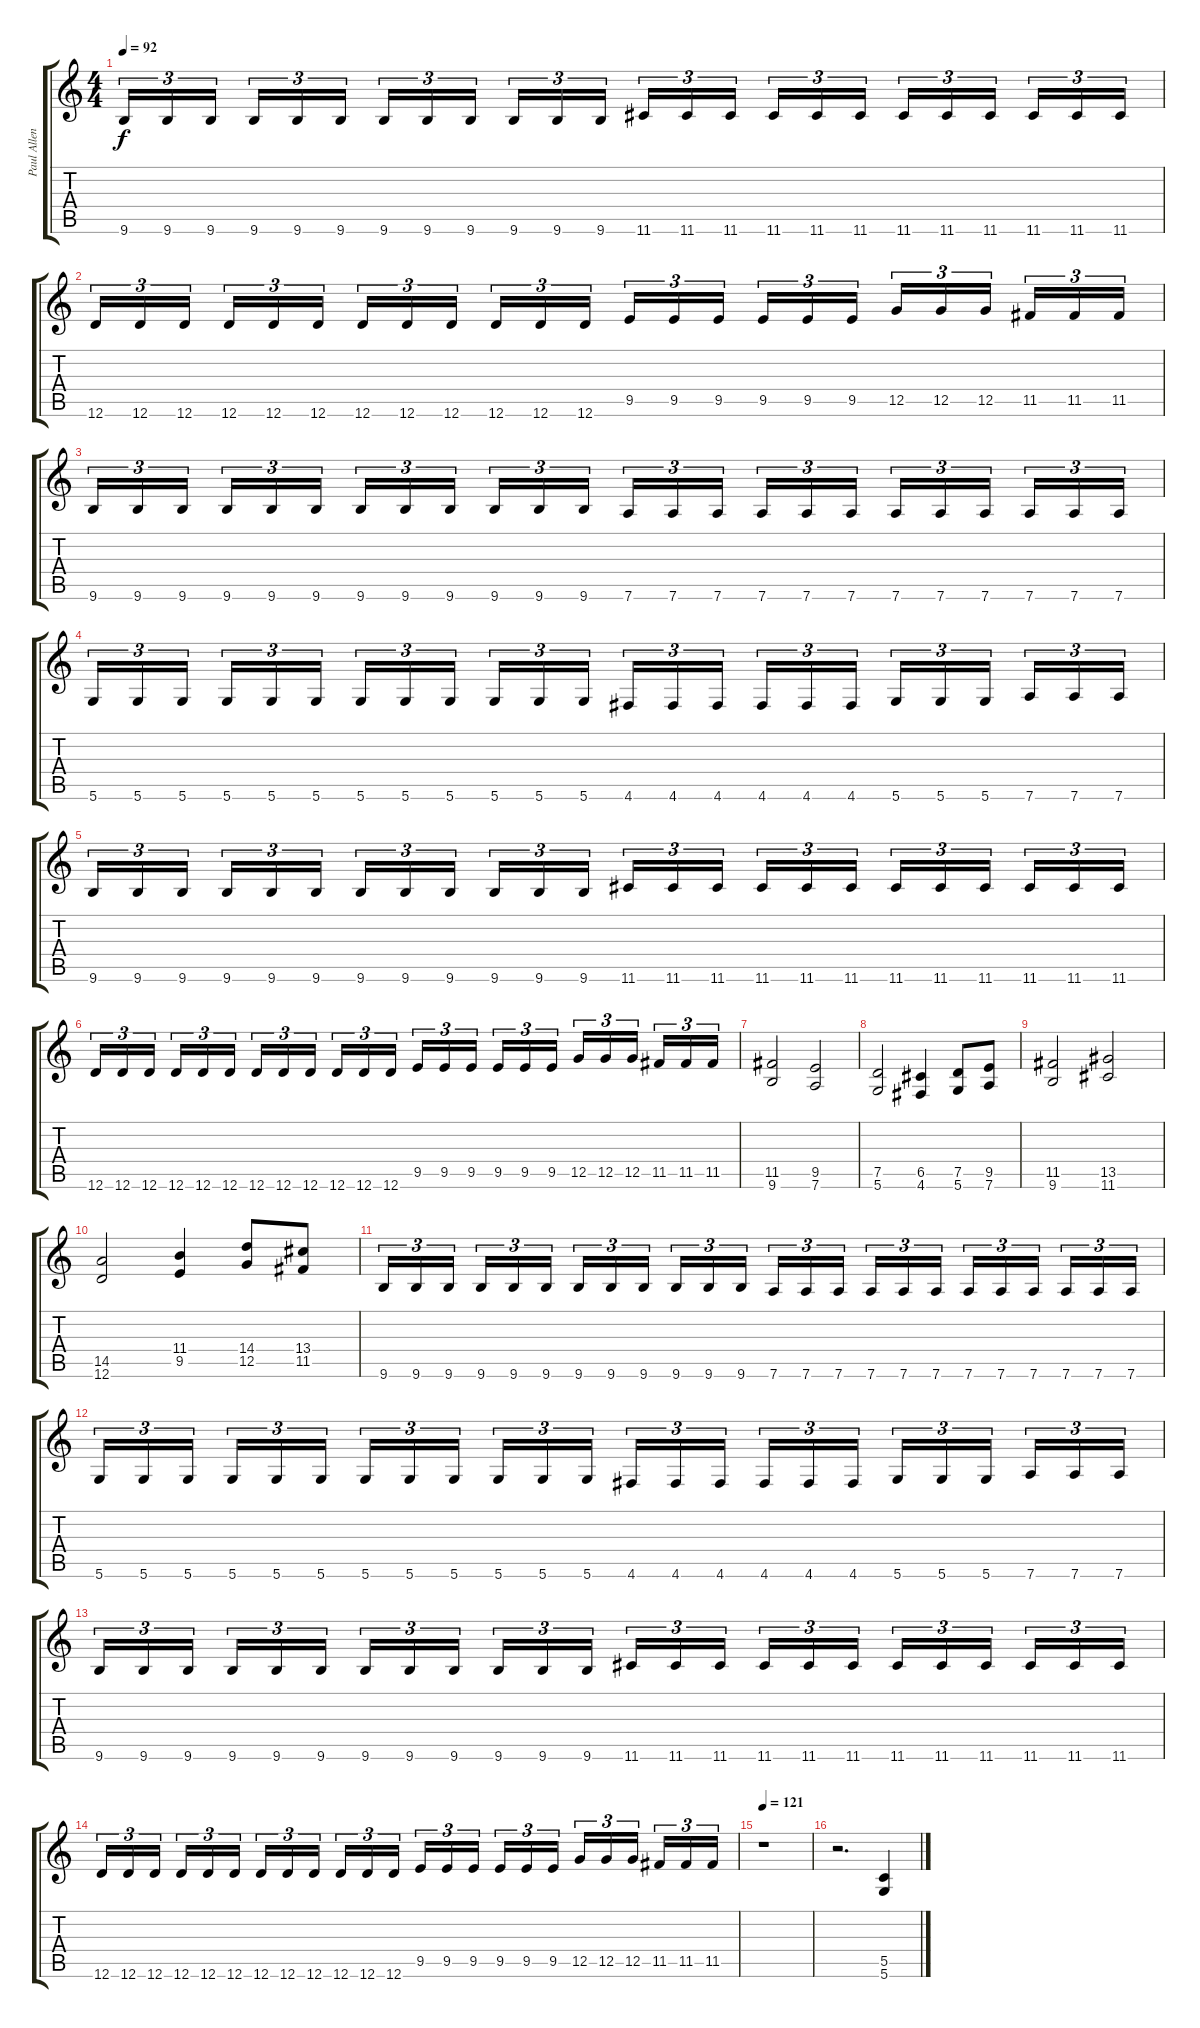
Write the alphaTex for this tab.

\track ("Paul Allender" "Paul Allen") {instrument overdrivenguitar}
\staff {score tabs}
\tuning (D4 A3 F3 C3 G2 D2) {hide}
\ts (4 4)
\tempo 92
\clef g2
\ks c
9.6.16{tu (3 2) dy f} 9.6.16{tu (3 2)} 9.6.16{tu (3 2)} 9.6.16{tu (3 2)} 9.6.16{tu (3 2)} 9.6.16{tu (3 2)} 9.6.16{tu (3 2)} 9.6.16{tu (3 2)} 9.6.16{tu (3 2)} 9.6.16{tu (3 2)} 9.6.16{tu (3 2)} 9.6.16{tu (3 2)} 11.6.16{tu (3 2)} 11.6.16{tu (3 2)} 11.6.16{tu (3 2)} 11.6.16{tu (3 2)} 11.6.16{tu (3 2)} 11.6.16{tu (3 2)} 11.6.16{tu (3 2)} 11.6.16{tu (3 2)} 11.6.16{tu (3 2)} 11.6.16{tu (3 2)} 11.6.16{tu (3 2)} 11.6.16{tu (3 2)} |
12.6.16{tu (3 2)} 12.6.16{tu (3 2)} 12.6.16{tu (3 2)} 12.6.16{tu (3 2)} 12.6.16{tu (3 2)} 12.6.16{tu (3 2)} 12.6.16{tu (3 2)} 12.6.16{tu (3 2)} 12.6.16{tu (3 2)} 12.6.16{tu (3 2)} 12.6.16{tu (3 2)} 12.6.16{tu (3 2)} 9.5.16{tu (3 2)} 9.5.16{tu (3 2)} 9.5.16{tu (3 2)} 9.5.16{tu (3 2)} 9.5.16{tu (3 2)} 9.5.16{tu (3 2)} 12.5.16{tu (3 2)} 12.5.16{tu (3 2)} 12.5.16{tu (3 2)} 11.5.16{tu (3 2)} 11.5.16{tu (3 2)} 11.5.16{tu (3 2)} |
9.6.16{tu (3 2)} 9.6.16{tu (3 2)} 9.6.16{tu (3 2)} 9.6.16{tu (3 2)} 9.6.16{tu (3 2)} 9.6.16{tu (3 2)} 9.6.16{tu (3 2)} 9.6.16{tu (3 2)} 9.6.16{tu (3 2)} 9.6.16{tu (3 2)} 9.6.16{tu (3 2)} 9.6.16{tu (3 2)} 7.6.16{tu (3 2)} 7.6.16{tu (3 2)} 7.6.16{tu (3 2)} 7.6.16{tu (3 2)} 7.6.16{tu (3 2)} 7.6.16{tu (3 2)} 7.6.16{tu (3 2)} 7.6.16{tu (3 2)} 7.6.16{tu (3 2)} 7.6.16{tu (3 2)} 7.6.16{tu (3 2)} 7.6.16{tu (3 2)} |
5.6.16{tu (3 2)} 5.6.16{tu (3 2)} 5.6.16{tu (3 2)} 5.6.16{tu (3 2)} 5.6.16{tu (3 2)} 5.6.16{tu (3 2)} 5.6.16{tu (3 2)} 5.6.16{tu (3 2)} 5.6.16{tu (3 2)} 5.6.16{tu (3 2)} 5.6.16{tu (3 2)} 5.6.16{tu (3 2)} 4.6.16{tu (3 2)} 4.6.16{tu (3 2)} 4.6.16{tu (3 2)} 4.6.16{tu (3 2)} 4.6.16{tu (3 2)} 4.6.16{tu (3 2)} 5.6.16{tu (3 2)} 5.6.16{tu (3 2)} 5.6.16{tu (3 2)} 7.6.16{tu (3 2)} 7.6.16{tu (3 2)} 7.6.16{tu (3 2)} |
9.6.16{tu (3 2)} 9.6.16{tu (3 2)} 9.6.16{tu (3 2)} 9.6.16{tu (3 2)} 9.6.16{tu (3 2)} 9.6.16{tu (3 2)} 9.6.16{tu (3 2)} 9.6.16{tu (3 2)} 9.6.16{tu (3 2)} 9.6.16{tu (3 2)} 9.6.16{tu (3 2)} 9.6.16{tu (3 2)} 11.6.16{tu (3 2)} 11.6.16{tu (3 2)} 11.6.16{tu (3 2)} 11.6.16{tu (3 2)} 11.6.16{tu (3 2)} 11.6.16{tu (3 2)} 11.6.16{tu (3 2)} 11.6.16{tu (3 2)} 11.6.16{tu (3 2)} 11.6.16{tu (3 2)} 11.6.16{tu (3 2)} 11.6.16{tu (3 2)} |
12.6.16{tu (3 2)} 12.6.16{tu (3 2)} 12.6.16{tu (3 2)} 12.6.16{tu (3 2)} 12.6.16{tu (3 2)} 12.6.16{tu (3 2)} 12.6.16{tu (3 2)} 12.6.16{tu (3 2)} 12.6.16{tu (3 2)} 12.6.16{tu (3 2)} 12.6.16{tu (3 2)} 12.6.16{tu (3 2)} 9.5.16{tu (3 2)} 9.5.16{tu (3 2)} 9.5.16{tu (3 2)} 9.5.16{tu (3 2)} 9.5.16{tu (3 2)} 9.5.16{tu (3 2)} 12.5.16{tu (3 2)} 12.5.16{tu (3 2)} 12.5.16{tu (3 2)} 11.5.16{tu (3 2)} 11.5.16{tu (3 2)} 11.5.16{tu (3 2)} |
(11.5 9.6).2 (9.5 7.6).2 |
(7.5 5.6).2 (6.5 4.6).4 (7.5 5.6).8 (9.5 7.6).8 |
(11.5 9.6).2 (13.5 11.6).2 |
(14.5 12.6).2 (11.4 9.5).4 (14.4 12.5).8 (13.4 11.5).8 |
9.6.16{tu (3 2)} 9.6.16{tu (3 2)} 9.6.16{tu (3 2)} 9.6.16{tu (3 2)} 9.6.16{tu (3 2)} 9.6.16{tu (3 2)} 9.6.16{tu (3 2)} 9.6.16{tu (3 2)} 9.6.16{tu (3 2)} 9.6.16{tu (3 2)} 9.6.16{tu (3 2)} 9.6.16{tu (3 2)} 7.6.16{tu (3 2)} 7.6.16{tu (3 2)} 7.6.16{tu (3 2)} 7.6.16{tu (3 2)} 7.6.16{tu (3 2)} 7.6.16{tu (3 2)} 7.6.16{tu (3 2)} 7.6.16{tu (3 2)} 7.6.16{tu (3 2)} 7.6.16{tu (3 2)} 7.6.16{tu (3 2)} 7.6.16{tu (3 2)} |
5.6.16{tu (3 2)} 5.6.16{tu (3 2)} 5.6.16{tu (3 2)} 5.6.16{tu (3 2)} 5.6.16{tu (3 2)} 5.6.16{tu (3 2)} 5.6.16{tu (3 2)} 5.6.16{tu (3 2)} 5.6.16{tu (3 2)} 5.6.16{tu (3 2)} 5.6.16{tu (3 2)} 5.6.16{tu (3 2)} 4.6.16{tu (3 2)} 4.6.16{tu (3 2)} 4.6.16{tu (3 2)} 4.6.16{tu (3 2)} 4.6.16{tu (3 2)} 4.6.16{tu (3 2)} 5.6.16{tu (3 2)} 5.6.16{tu (3 2)} 5.6.16{tu (3 2)} 7.6.16{tu (3 2)} 7.6.16{tu (3 2)} 7.6.16{tu (3 2)} |
9.6.16{tu (3 2)} 9.6.16{tu (3 2)} 9.6.16{tu (3 2)} 9.6.16{tu (3 2)} 9.6.16{tu (3 2)} 9.6.16{tu (3 2)} 9.6.16{tu (3 2)} 9.6.16{tu (3 2)} 9.6.16{tu (3 2)} 9.6.16{tu (3 2)} 9.6.16{tu (3 2)} 9.6.16{tu (3 2)} 11.6.16{tu (3 2)} 11.6.16{tu (3 2)} 11.6.16{tu (3 2)} 11.6.16{tu (3 2)} 11.6.16{tu (3 2)} 11.6.16{tu (3 2)} 11.6.16{tu (3 2)} 11.6.16{tu (3 2)} 11.6.16{tu (3 2)} 11.6.16{tu (3 2)} 11.6.16{tu (3 2)} 11.6.16{tu (3 2)} |
12.6.16{tu (3 2)} 12.6.16{tu (3 2)} 12.6.16{tu (3 2)} 12.6.16{tu (3 2)} 12.6.16{tu (3 2)} 12.6.16{tu (3 2)} 12.6.16{tu (3 2)} 12.6.16{tu (3 2)} 12.6.16{tu (3 2)} 12.6.16{tu (3 2)} 12.6.16{tu (3 2)} 12.6.16{tu (3 2)} 9.5.16{tu (3 2)} 9.5.16{tu (3 2)} 9.5.16{tu (3 2)} 9.5.16{tu (3 2)} 9.5.16{tu (3 2)} 9.5.16{tu (3 2)} 12.5.16{tu (3 2)} 12.5.16{tu (3 2)} 12.5.16{tu (3 2)} 11.5.16{tu (3 2)} 11.5.16{tu (3 2)} 11.5.16{tu (3 2)} |
\tempo 121
r.1 |
r.2{d} (5.5 5.6{ss}).4
